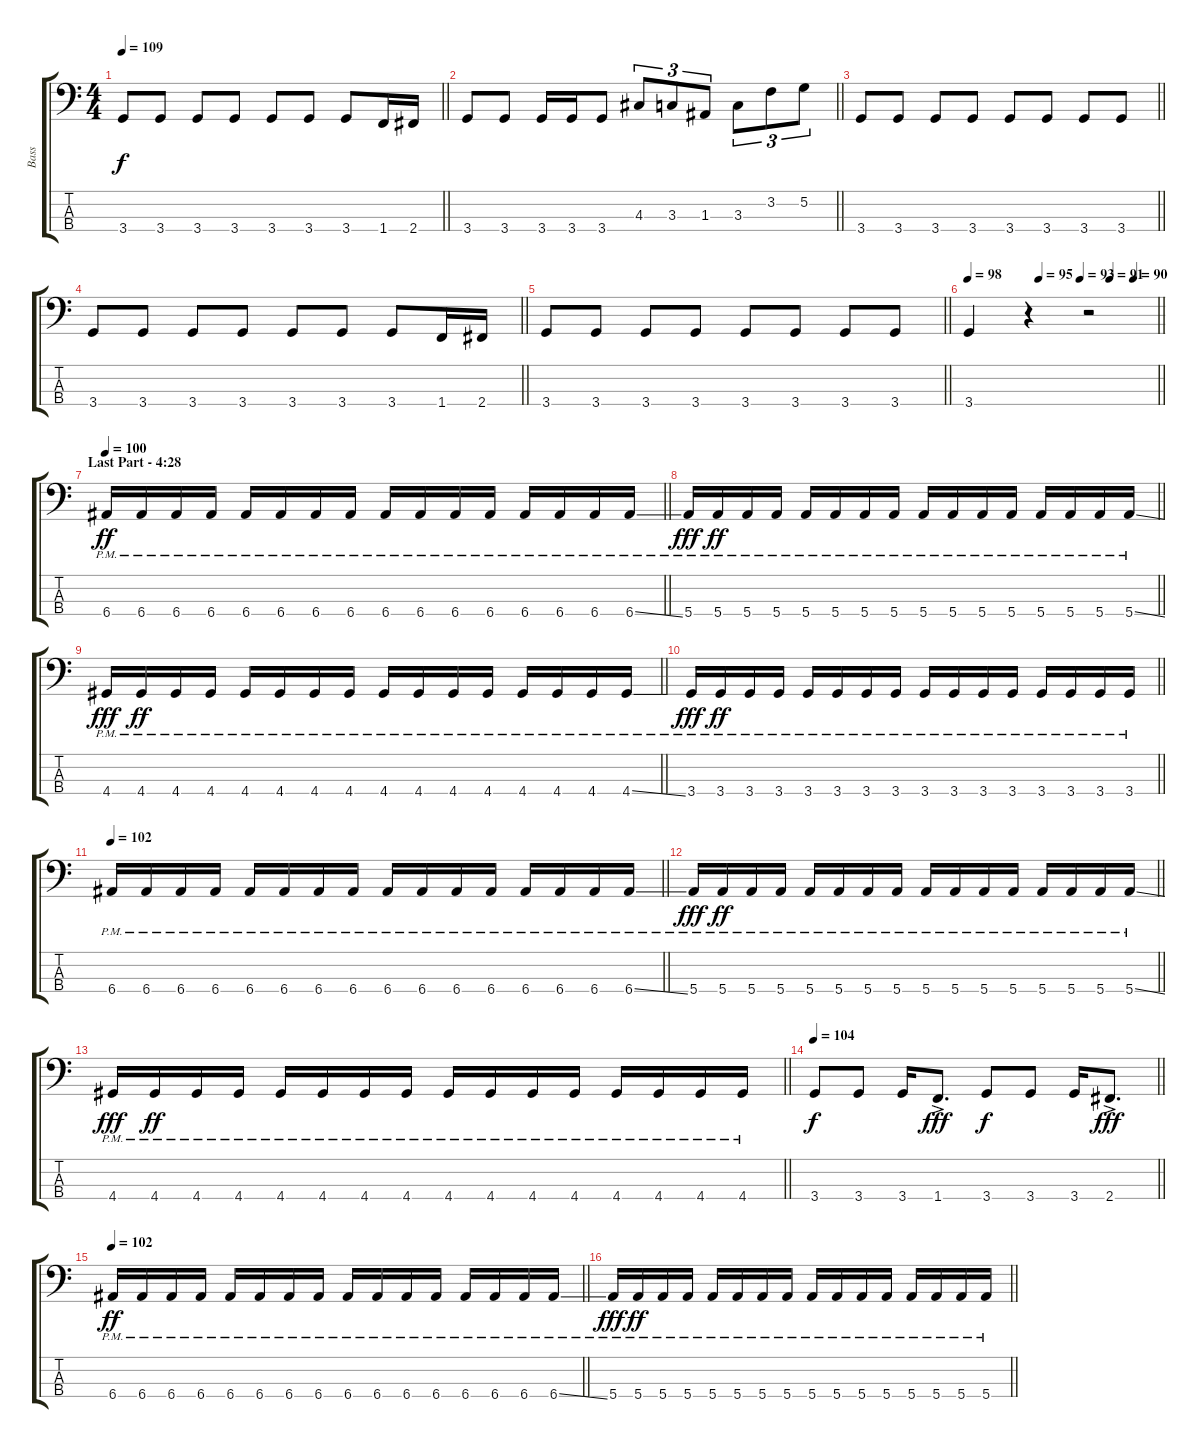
\track ("Bass" "Bass") {instrument electricbasspick}
\staff {score tabs}
\tuning (G2 D2 A1 E1) {hide}
\ts (4 4)
\tempo 109
\clef f4
\barLineRight lightlight
\ks c
3.4.8{dy f} 3.4.8 3.4.8 3.4.8 3.4.8 3.4.8 3.4.8 1.4.16 2.4.16 |
\barLineRight lightlight
3.4.8 3.4.8 3.4.16 3.4.16 3.4.8 4.3.8{tu (3 2)} 3.3.8{tu (3 2)} 1.3.8{tu (3 2)} 3.3.8{tu (3 2)} 3.2.8{tu (3 2)} 5.2.8{tu (3 2)} |
\barLineRight lightlight
3.4.8 3.4.8 3.4.8 3.4.8 3.4.8 3.4.8 3.4.8 3.4.8 |
\barLineRight lightlight
3.4.8 3.4.8 3.4.8 3.4.8 3.4.8 3.4.8 3.4.8 1.4.16 2.4.16 |
\barLineRight lightlight
3.4.8 3.4.8 3.4.8 3.4.8 3.4.8 3.4.8 3.4.8 3.4.8 |
\tempo 98
\tempo (95 0.375)
\tempo (93 0.59375)
\tempo (91 0.75)
\tempo (90 0.875)
\barLineRight lightlight
3.4.4 r.4 r.2 |
\section ("" "Last Part - 4:28")
\tempo 100
\barLineRight lightlight
6.4{pm}.16{dy ff} 6.4{pm}.16 6.4{pm}.16 6.4{pm}.16 6.4{pm}.16 6.4{pm}.16 6.4{pm}.16 6.4{pm}.16 6.4{pm}.16 6.4{pm}.16 6.4{pm}.16 6.4{pm}.16 6.4{pm}.16 6.4{pm}.16 6.4{pm}.16 6.4{ss pm}.16 |
\barLineRight lightlight
5.4{pm}.16{dy fff} 5.4{pm}.16{dy ff} 5.4{pm}.16 5.4{pm}.16 5.4{pm}.16 5.4{pm}.16 5.4{pm}.16 5.4{pm}.16 5.4{pm}.16 5.4{pm}.16 5.4{pm}.16 5.4{pm}.16 5.4{pm}.16 5.4{pm}.16 5.4{pm}.16 5.4{ss pm}.16 |
\barLineRight lightlight
4.4{pm}.16{dy fff} 4.4{pm}.16{dy ff} 4.4{pm}.16 4.4{pm}.16 4.4{pm}.16 4.4{pm}.16 4.4{pm}.16 4.4{pm}.16 4.4{pm}.16 4.4{pm}.16 4.4{pm}.16 4.4{pm}.16 4.4{pm}.16 4.4{pm}.16 4.4{pm}.16 4.4{ss pm}.16 |
\barLineRight lightlight
3.4{pm}.16{dy fff} 3.4{pm}.16{dy ff} 3.4{pm}.16 3.4{pm}.16 3.4{pm}.16 3.4{pm}.16 3.4{pm}.16 3.4{pm}.16 3.4{pm}.16 3.4{pm}.16 3.4{pm}.16 3.4{pm}.16 3.4{pm}.16 3.4{pm}.16 3.4{pm}.16 3.4{pm}.16 |
\tempo 102
\barLineRight lightlight
6.4{pm}.16 6.4{pm}.16 6.4{pm}.16 6.4{pm}.16 6.4{pm}.16 6.4{pm}.16 6.4{pm}.16 6.4{pm}.16 6.4{pm}.16 6.4{pm}.16 6.4{pm}.16 6.4{pm}.16 6.4{pm}.16 6.4{pm}.16 6.4{pm}.16 6.4{ss pm}.16 |
\barLineRight lightlight
5.4{pm}.16{dy fff} 5.4{pm}.16{dy ff} 5.4{pm}.16 5.4{pm}.16 5.4{pm}.16 5.4{pm}.16 5.4{pm}.16 5.4{pm}.16 5.4{pm}.16 5.4{pm}.16 5.4{pm}.16 5.4{pm}.16 5.4{pm}.16 5.4{pm}.16 5.4{pm}.16 5.4{ss pm}.16 |
\barLineRight lightlight
4.4{pm}.16{dy fff} 4.4{pm}.16{dy ff} 4.4{pm}.16 4.4{pm}.16 4.4{pm}.16 4.4{pm}.16 4.4{pm}.16 4.4{pm}.16 4.4{pm}.16 4.4{pm}.16 4.4{pm}.16 4.4{pm}.16 4.4{pm}.16 4.4{pm}.16 4.4{pm}.16 4.4{pm}.16 |
\tempo 104
\barLineRight lightlight
3.4.8{dy f} 3.4.8 3.4.16 1.4{ac}.8{d dy fff} 3.4.8{dy f} 3.4.8 3.4.16 2.4{ac}.8{d dy fff} |
\tempo 102
\barLineRight lightlight
6.4{pm}.16{dy ff} 6.4{pm}.16 6.4{pm}.16 6.4{pm}.16 6.4{pm}.16 6.4{pm}.16 6.4{pm}.16 6.4{pm}.16 6.4{pm}.16 6.4{pm}.16 6.4{pm}.16 6.4{pm}.16 6.4{pm}.16 6.4{pm}.16 6.4{pm}.16 6.4{ss pm}.16 |
\barLineRight lightlight
5.4{pm}.16{dy fff} 5.4{pm}.16{dy ff} 5.4{pm}.16 5.4{pm}.16 5.4{pm}.16 5.4{pm}.16 5.4{pm}.16 5.4{pm}.16 5.4{pm}.16 5.4{pm}.16 5.4{pm}.16 5.4{pm}.16 5.4{pm}.16 5.4{pm}.16 5.4{pm}.16 5.4{ss pm}.16
